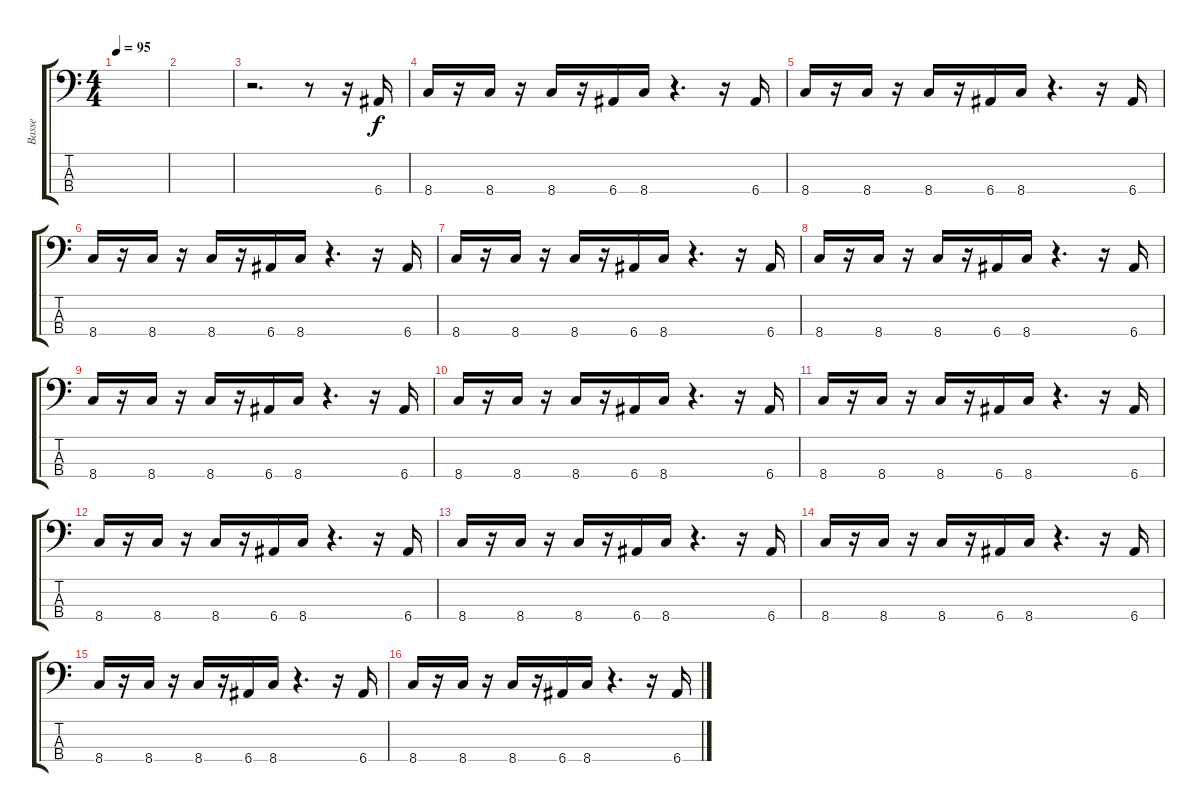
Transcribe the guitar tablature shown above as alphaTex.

\track ("Basse" "Basse") {instrument electricbassfinger}
\staff {score tabs}
\tuning (G2 D2 A1 E1) {hide}
\ts (4 4)
\tempo 95
\clef f4
\ks c
|
|
r.2{d} r.8 r.16 6.4.16 |
8.4.16 r.16 8.4.16 r.16 8.4.16 r.16 6.4.16 8.4.16 r.4{d} r.16 6.4.16 |
8.4.16 r.16 8.4.16 r.16 8.4.16 r.16 6.4.16 8.4.16 r.4{d} r.16 6.4.16 |
8.4.16 r.16 8.4.16 r.16 8.4.16 r.16 6.4.16 8.4.16 r.4{d} r.16 6.4.16 |
8.4.16 r.16 8.4.16 r.16 8.4.16 r.16 6.4.16 8.4.16 r.4{d} r.16 6.4.16 |
8.4.16 r.16 8.4.16 r.16 8.4.16 r.16 6.4.16 8.4.16 r.4{d} r.16 6.4.16 |
8.4.16 r.16 8.4.16 r.16 8.4.16 r.16 6.4.16 8.4.16 r.4{d} r.16 6.4.16 |
8.4.16 r.16 8.4.16 r.16 8.4.16 r.16 6.4.16 8.4.16 r.4{d} r.16 6.4.16 |
8.4.16 r.16 8.4.16 r.16 8.4.16 r.16 6.4.16 8.4.16 r.4{d} r.16 6.4.16 |
8.4.16 r.16 8.4.16 r.16 8.4.16 r.16 6.4.16 8.4.16 r.4{d} r.16 6.4.16 |
8.4.16 r.16 8.4.16 r.16 8.4.16 r.16 6.4.16 8.4.16 r.4{d} r.16 6.4.16 |
8.4.16 r.16 8.4.16 r.16 8.4.16 r.16 6.4.16 8.4.16 r.4{d} r.16 6.4.16 |
8.4.16 r.16 8.4.16 r.16 8.4.16 r.16 6.4.16 8.4.16 r.4{d} r.16 6.4.16 |
8.4.16 r.16 8.4.16 r.16 8.4.16 r.16 6.4.16 8.4.16 r.4{d} r.16 6.4.16
